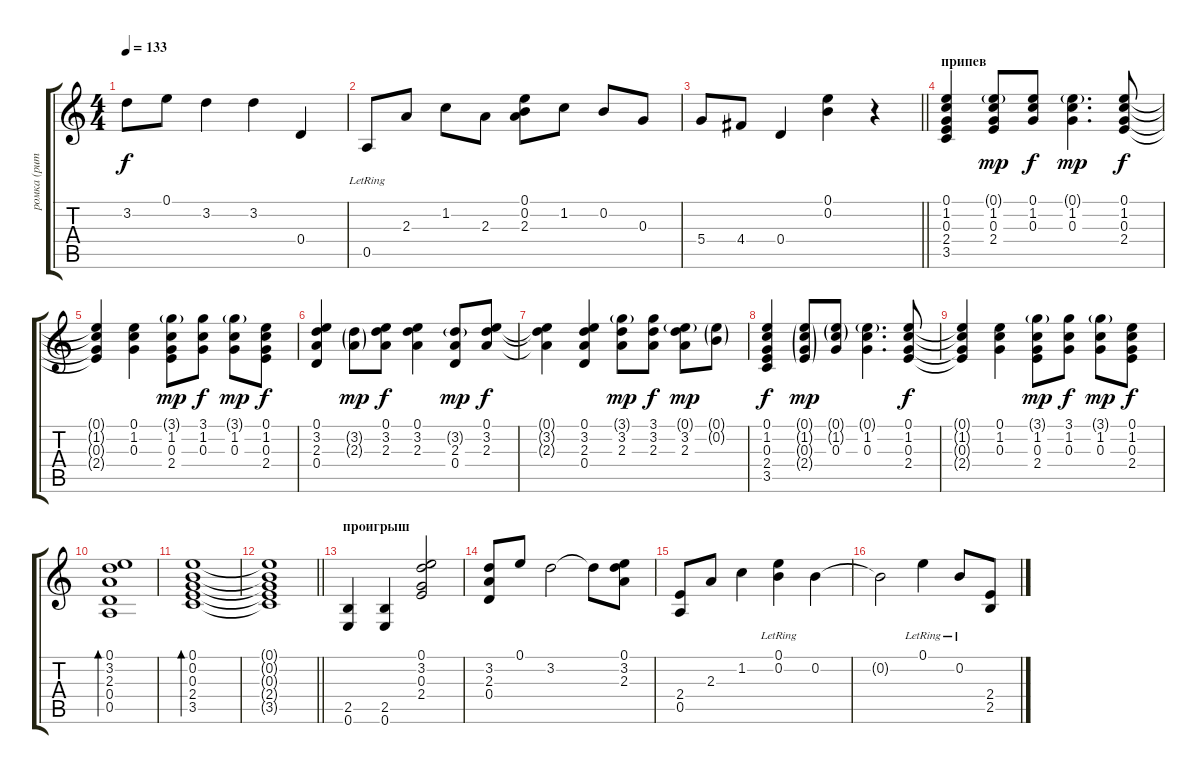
\track ("ромка (ритм)" "ромка (рит") {instrument acousticguitarsteel}
\staff {score tabs}
\tuning (E4 B3 G3 D3 A2 E2) {hide}
\ts (4 4)
\tempo 133
\clef g2
\ks c
3.2.8{dy f} 0.1.8 3.2.4 3.2.4 0.4.4 |
0.5{lr}.8 2.3.8 1.2.8 2.3.8 (0.1 0.2 2.3).8 1.2.8 0.2.8 0.3.8 |
\barLineRight lightlight
5.4.8 4.4.8 0.4.4 (0.1 0.2).4 r.4 |
\section ("" "припев")
(0.1 1.2 0.3 2.4 3.5).4 (0.1{g} 1.2 0.3 2.4).8{dy mp} (0.1 1.2 0.3).8{dy f} (0.1{g} 1.2 0.3).4{d dy mp} (0.1 1.2 0.3 2.4).8{dy f} |
(0.1{t} 1.2{t} 0.3{t} 2.4{t}).4 (0.1 1.2 0.3).4 (3.1{g} 1.2 0.3 2.4).8{dy mp} (3.1 1.2 0.3).8{dy f} (3.1{g} 1.2 0.3).8{dy mp} (0.1 1.2 0.3 2.4).8{dy f} |
(0.1 3.2 2.3 0.4).4 (3.2{g} 2.3{g}).8{dy mp} (0.1 3.2 2.3).8{dy f} (0.1 3.2 2.3).4 (3.2{g} 2.3 0.4).8{dy mp} (0.1 3.2 2.3).8{dy f} |
(0.1{t} 3.2{t} 2.3{t}).4 (0.1 3.2 2.3 0.4).4 (3.1{g} 3.2 2.3).8{dy mp} (3.1 3.2 2.3).8{dy f} (0.1{g} 3.2 2.3).8{dy mp} (0.1{g} 0.2{g}).8 |
(0.1 1.2 0.3 2.4 3.5).4{dy f} (0.1{g} 1.2{g} 0.3{g} 2.4{g}).8{dy mp} (0.1{g} 1.2{g} 0.3).8 (0.1{g} 1.2 0.3).4{d} (0.1 1.2 0.3 2.4).8{dy f} |
(0.1{t} 1.2{t} 0.3{t} 2.4{t}).4 (0.1 1.2 0.3).4 (3.1{g} 1.2 0.3 2.4).8{dy mp} (3.1 1.2 0.3).8{dy f} (3.1{g} 1.2 0.3).8{dy mp} (0.1 1.2 0.3 2.4).8{dy f} |
(0.1 3.2 2.3 0.4 0.5).1{bd 30} |
(0.1 0.2 0.3 2.4 3.5).1{bd 240} |
\barLineRight lightlight
(0.1{t} 0.2{t} 0.3{t} 2.4{t} 3.5{t}).1 |
\section ("" "проигрыш")
(2.5 0.6).4 (2.5 0.6).4 (0.1 3.2 0.3 2.4).2 |
(3.2 2.3 0.4).8 0.1.8 3.2.2 3.2{t}.8 (0.1 3.2 2.3).8 |
(2.4 0.5).8 2.3.8 1.2.4 (0.1{lr} 0.2).4 0.2.4 |
0.2{t}.2 0.1{lr}.4 0.2{lr}.8 (2.4 2.5).8
